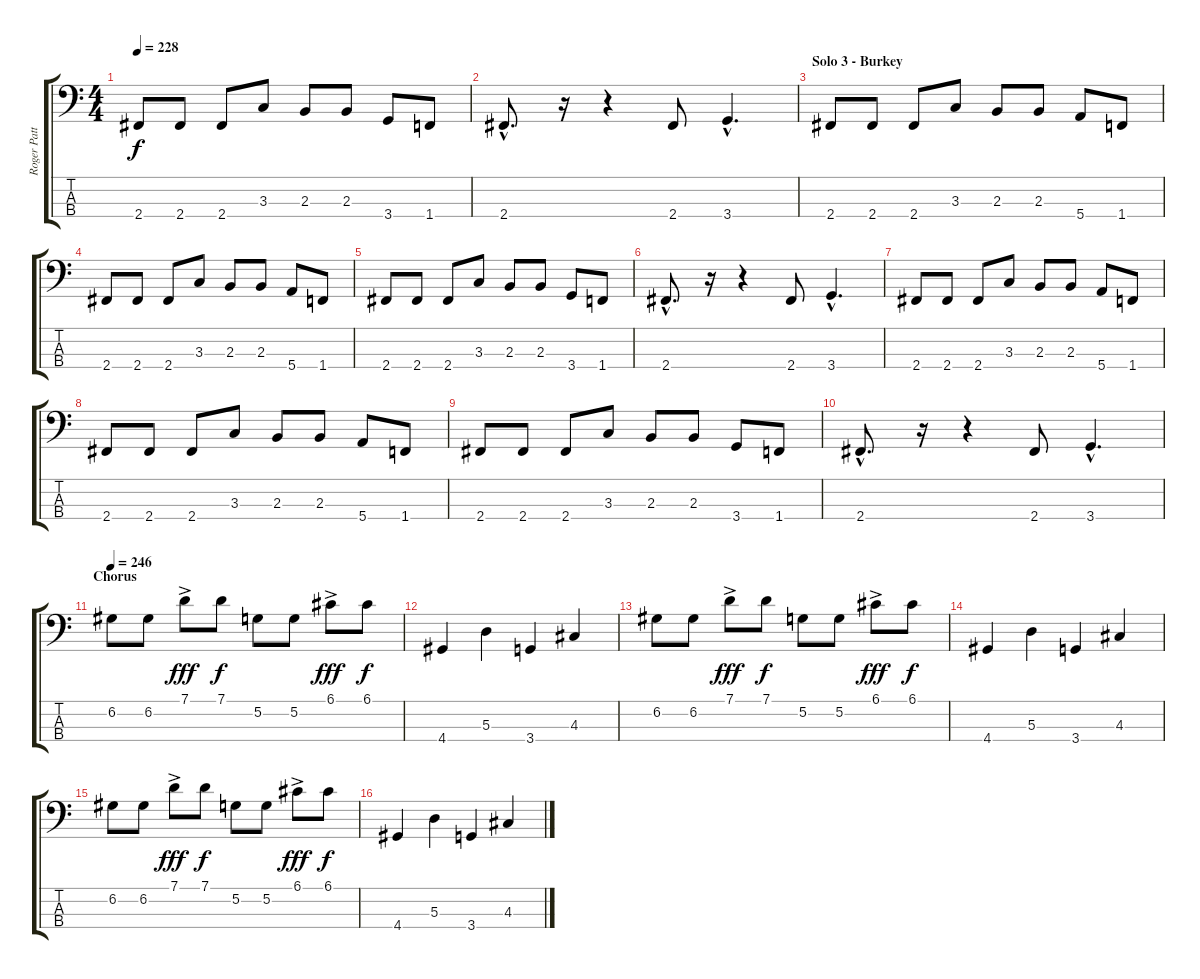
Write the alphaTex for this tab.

\track ("Roger Patterson" "Roger Patt") {instrument electricbassfinger}
\staff {score tabs}
\tuning (G2 D2 A1 E1) {hide}
\ts (4 4)
\tempo 228
\clef f4
\ks c
2.4.8{dy f} 2.4.8 2.4.8 3.3.8 2.3.8 2.3.8 3.4.8 1.4.8 |
2.4{hac}.8{d} r.16 r.4 2.4.8 3.4{hac}.4{d} |
\section ("" "Solo 3 - Burkey")
2.4.8 2.4.8 2.4.8 3.3.8 2.3.8 2.3.8 5.4.8 1.4.8 |
2.4.8 2.4.8 2.4.8 3.3.8 2.3.8 2.3.8 5.4.8 1.4.8 |
2.4.8 2.4.8 2.4.8 3.3.8 2.3.8 2.3.8 3.4.8 1.4.8 |
2.4{hac}.8{d} r.16 r.4 2.4.8 3.4{hac}.4{d} |
2.4.8 2.4.8 2.4.8 3.3.8 2.3.8 2.3.8 5.4.8 1.4.8 |
2.4.8 2.4.8 2.4.8 3.3.8 2.3.8 2.3.8 5.4.8 1.4.8 |
2.4.8 2.4.8 2.4.8 3.3.8 2.3.8 2.3.8 3.4.8 1.4.8 |
2.4{hac}.8{d} r.16 r.4 2.4.8 3.4{hac}.4{d} |
\section ("" "Chorus")
\tempo 246
6.2.8 6.2.8 7.1{ac}.8{dy fff} 7.1.8{dy f} 5.2.8 5.2.8 6.1{ac}.8{dy fff} 6.1.8{dy f} |
4.4.4 5.3.4 3.4.4 4.3.4 |
6.2.8 6.2.8 7.1{ac}.8{dy fff} 7.1.8{dy f} 5.2.8 5.2.8 6.1{ac}.8{dy fff} 6.1.8{dy f} |
4.4.4 5.3.4 3.4.4 4.3.4 |
6.2.8 6.2.8 7.1{ac}.8{dy fff} 7.1.8{dy f} 5.2.8 5.2.8 6.1{ac}.8{dy fff} 6.1.8{dy f} |
4.4.4 5.3.4 3.4.4 4.3.4
